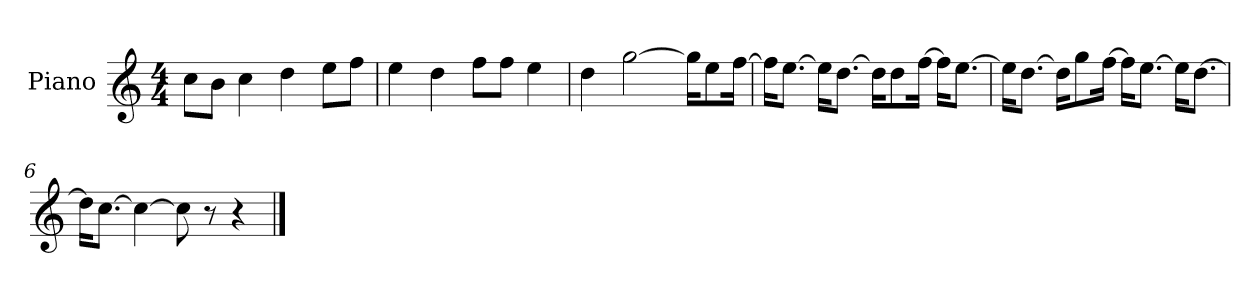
**kern
*part1
*staff1
*I"Piano
*I'P-no
*clefG2
*k[]
*M4/4
*MM90
=1
8cc\L
8b\J
4cc\
4dd\
8ee\L
8ff\J
=2
4ee\
4dd\
8ff\L
8ff\J
4ee\
=3
4dd\
[2gg\
16gg\KL]
8ee\
[16ff\Jk
=4
16ff\KL]
[8.ee\J
16ee\KL]
[8.dd\J
16dd\KL]
8dd\
[16ff\Jk
16ff\KL]
[8.ee\J
=5
16ee\KL]
[8.dd\J
16dd\KL]
8gg\
[16ff\Jk
16ff\KL]
[8.ee\J
16ee\KL]
[8.dd\J
!!LO:LB:g=z
=6
16dd\KL]
[8.cc\J
4cc\_
8cc\]
8r
4r
==
*-
